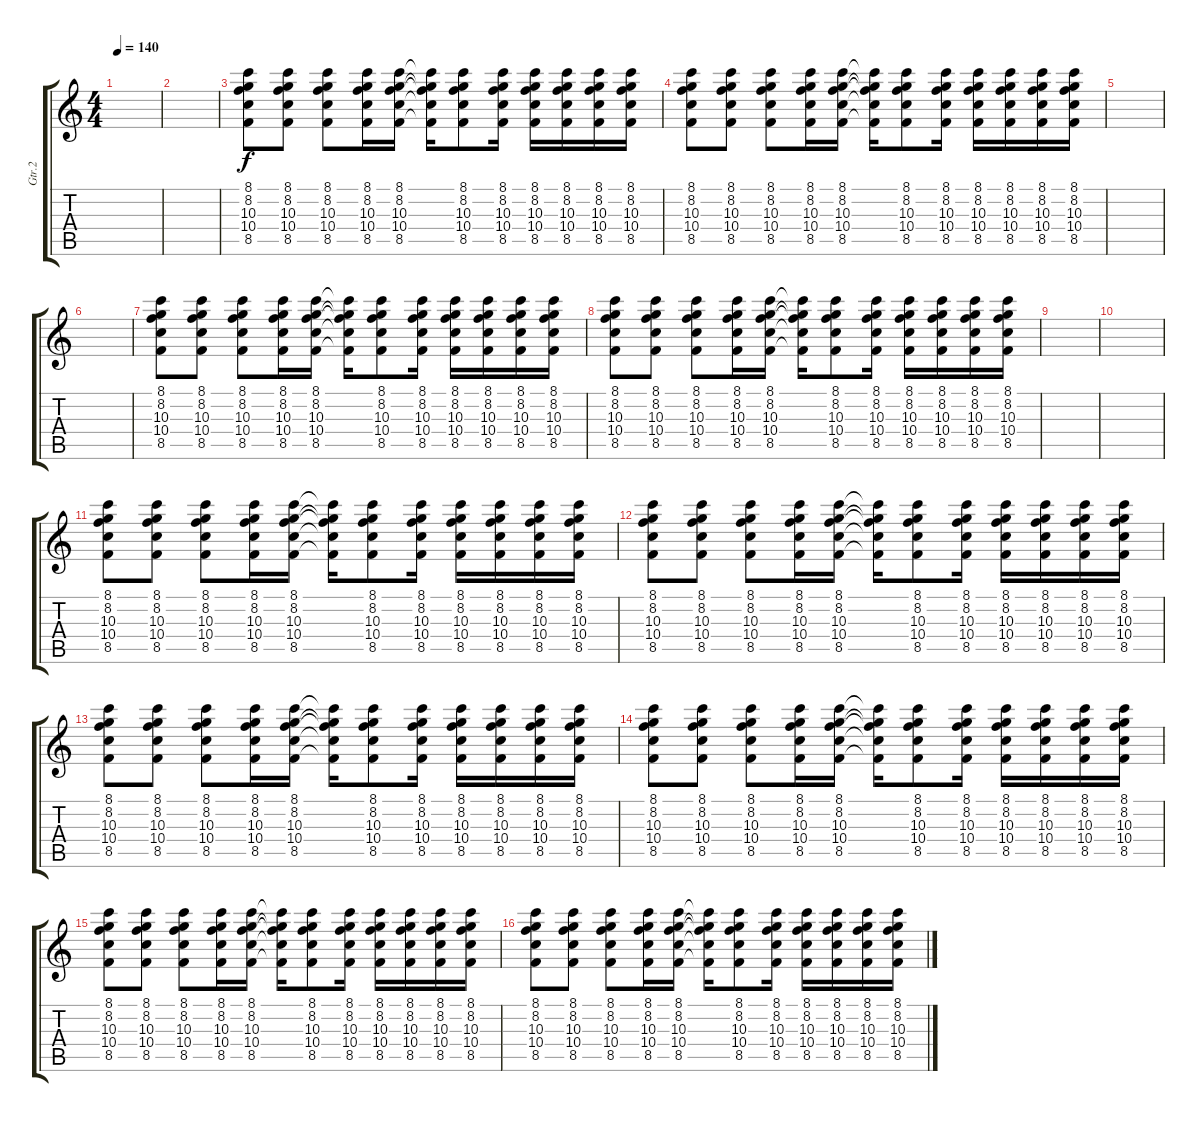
\track ("Gtr.2" "Gtr.2") {instrument electricguitarclean}
\staff {score tabs}
\tuning (E4 B3 G3 D3 A2 D2) {hide}
\ts (4 4)
\tempo 140
\clef g2
\ks c
|
|
(8.1 8.2 10.3 10.4 8.5).8 (8.1 8.2 10.3 10.4 8.5).8 (8.1 8.2 10.3 10.4 8.5).8 (8.1 8.2 10.3 10.4 8.5).16 (8.1 8.2 10.3 10.4 8.5).16 (8.1{t} 8.2{t} 10.3{t} 10.4{t} 8.5{t}).16 (8.1 8.2 10.3 10.4 8.5).8 (8.1 8.2 10.3 10.4 8.5).16 (8.1 8.2 10.3 10.4 8.5).16 (8.1 8.2 10.3 10.4 8.5).16 (8.1 8.2 10.3 10.4 8.5).16 (8.1 8.2 10.3 10.4 8.5).16 |
(8.1 8.2 10.3 10.4 8.5).8 (8.1 8.2 10.3 10.4 8.5).8 (8.1 8.2 10.3 10.4 8.5).8 (8.1 8.2 10.3 10.4 8.5).16 (8.1 8.2 10.3 10.4 8.5).16 (8.1{t} 8.2{t} 10.3{t} 10.4{t} 8.5{t}).16 (8.1 8.2 10.3 10.4 8.5).8 (8.1 8.2 10.3 10.4 8.5).16 (8.1 8.2 10.3 10.4 8.5).16 (8.1 8.2 10.3 10.4 8.5).16 (8.1 8.2 10.3 10.4 8.5).16 (8.1 8.2 10.3 10.4 8.5).16 |
|
|
(8.1 8.2 10.3 10.4 8.5).8 (8.1 8.2 10.3 10.4 8.5).8 (8.1 8.2 10.3 10.4 8.5).8 (8.1 8.2 10.3 10.4 8.5).16 (8.1 8.2 10.3 10.4 8.5).16 (8.1{t} 8.2{t} 10.3{t} 10.4{t} 8.5{t}).16 (8.1 8.2 10.3 10.4 8.5).8 (8.1 8.2 10.3 10.4 8.5).16 (8.1 8.2 10.3 10.4 8.5).16 (8.1 8.2 10.3 10.4 8.5).16 (8.1 8.2 10.3 10.4 8.5).16 (8.1 8.2 10.3 10.4 8.5).16 |
(8.1 8.2 10.3 10.4 8.5).8 (8.1 8.2 10.3 10.4 8.5).8 (8.1 8.2 10.3 10.4 8.5).8 (8.1 8.2 10.3 10.4 8.5).16 (8.1 8.2 10.3 10.4 8.5).16 (8.1{t} 8.2{t} 10.3{t} 10.4{t} 8.5{t}).16 (8.1 8.2 10.3 10.4 8.5).8 (8.1 8.2 10.3 10.4 8.5).16 (8.1 8.2 10.3 10.4 8.5).16 (8.1 8.2 10.3 10.4 8.5).16 (8.1 8.2 10.3 10.4 8.5).16 (8.1 8.2 10.3 10.4 8.5).16 |
|
|
(8.1 8.2 10.3 10.4 8.5).8 (8.1 8.2 10.3 10.4 8.5).8 (8.1 8.2 10.3 10.4 8.5).8 (8.1 8.2 10.3 10.4 8.5).16 (8.1 8.2 10.3 10.4 8.5).16 (8.1{t} 8.2{t} 10.3{t} 10.4{t} 8.5{t}).16 (8.1 8.2 10.3 10.4 8.5).8 (8.1 8.2 10.3 10.4 8.5).16 (8.1 8.2 10.3 10.4 8.5).16 (8.1 8.2 10.3 10.4 8.5).16 (8.1 8.2 10.3 10.4 8.5).16 (8.1 8.2 10.3 10.4 8.5).16 |
(8.1 8.2 10.3 10.4 8.5).8 (8.1 8.2 10.3 10.4 8.5).8 (8.1 8.2 10.3 10.4 8.5).8 (8.1 8.2 10.3 10.4 8.5).16 (8.1 8.2 10.3 10.4 8.5).16 (8.1{t} 8.2{t} 10.3{t} 10.4{t} 8.5{t}).16 (8.1 8.2 10.3 10.4 8.5).8 (8.1 8.2 10.3 10.4 8.5).16 (8.1 8.2 10.3 10.4 8.5).16 (8.1 8.2 10.3 10.4 8.5).16 (8.1 8.2 10.3 10.4 8.5).16 (8.1 8.2 10.3 10.4 8.5).16 |
(8.1 8.2 10.3 10.4 8.5).8 (8.1 8.2 10.3 10.4 8.5).8 (8.1 8.2 10.3 10.4 8.5).8 (8.1 8.2 10.3 10.4 8.5).16 (8.1 8.2 10.3 10.4 8.5).16 (8.1{t} 8.2{t} 10.3{t} 10.4{t} 8.5{t}).16 (8.1 8.2 10.3 10.4 8.5).8 (8.1 8.2 10.3 10.4 8.5).16 (8.1 8.2 10.3 10.4 8.5).16 (8.1 8.2 10.3 10.4 8.5).16 (8.1 8.2 10.3 10.4 8.5).16 (8.1 8.2 10.3 10.4 8.5).16 |
(8.1 8.2 10.3 10.4 8.5).8 (8.1 8.2 10.3 10.4 8.5).8 (8.1 8.2 10.3 10.4 8.5).8 (8.1 8.2 10.3 10.4 8.5).16 (8.1 8.2 10.3 10.4 8.5).16 (8.1{t} 8.2{t} 10.3{t} 10.4{t} 8.5{t}).16 (8.1 8.2 10.3 10.4 8.5).8 (8.1 8.2 10.3 10.4 8.5).16 (8.1 8.2 10.3 10.4 8.5).16 (8.1 8.2 10.3 10.4 8.5).16 (8.1 8.2 10.3 10.4 8.5).16 (8.1 8.2 10.3 10.4 8.5).16 |
(8.1 8.2 10.3 10.4 8.5).8 (8.1 8.2 10.3 10.4 8.5).8 (8.1 8.2 10.3 10.4 8.5).8 (8.1 8.2 10.3 10.4 8.5).16 (8.1 8.2 10.3 10.4 8.5).16 (8.1{t} 8.2{t} 10.3{t} 10.4{t} 8.5{t}).16 (8.1 8.2 10.3 10.4 8.5).8 (8.1 8.2 10.3 10.4 8.5).16 (8.1 8.2 10.3 10.4 8.5).16 (8.1 8.2 10.3 10.4 8.5).16 (8.1 8.2 10.3 10.4 8.5).16 (8.1 8.2 10.3 10.4 8.5).16 |
(8.1 8.2 10.3 10.4 8.5).8 (8.1 8.2 10.3 10.4 8.5).8 (8.1 8.2 10.3 10.4 8.5).8 (8.1 8.2 10.3 10.4 8.5).16 (8.1 8.2 10.3 10.4 8.5).16 (8.1{t} 8.2{t} 10.3{t} 10.4{t} 8.5{t}).16 (8.1 8.2 10.3 10.4 8.5).8 (8.1 8.2 10.3 10.4 8.5).16 (8.1 8.2 10.3 10.4 8.5).16 (8.1 8.2 10.3 10.4 8.5).16 (8.1 8.2 10.3 10.4 8.5).16 (8.1 8.2 10.3 10.4 8.5).16
